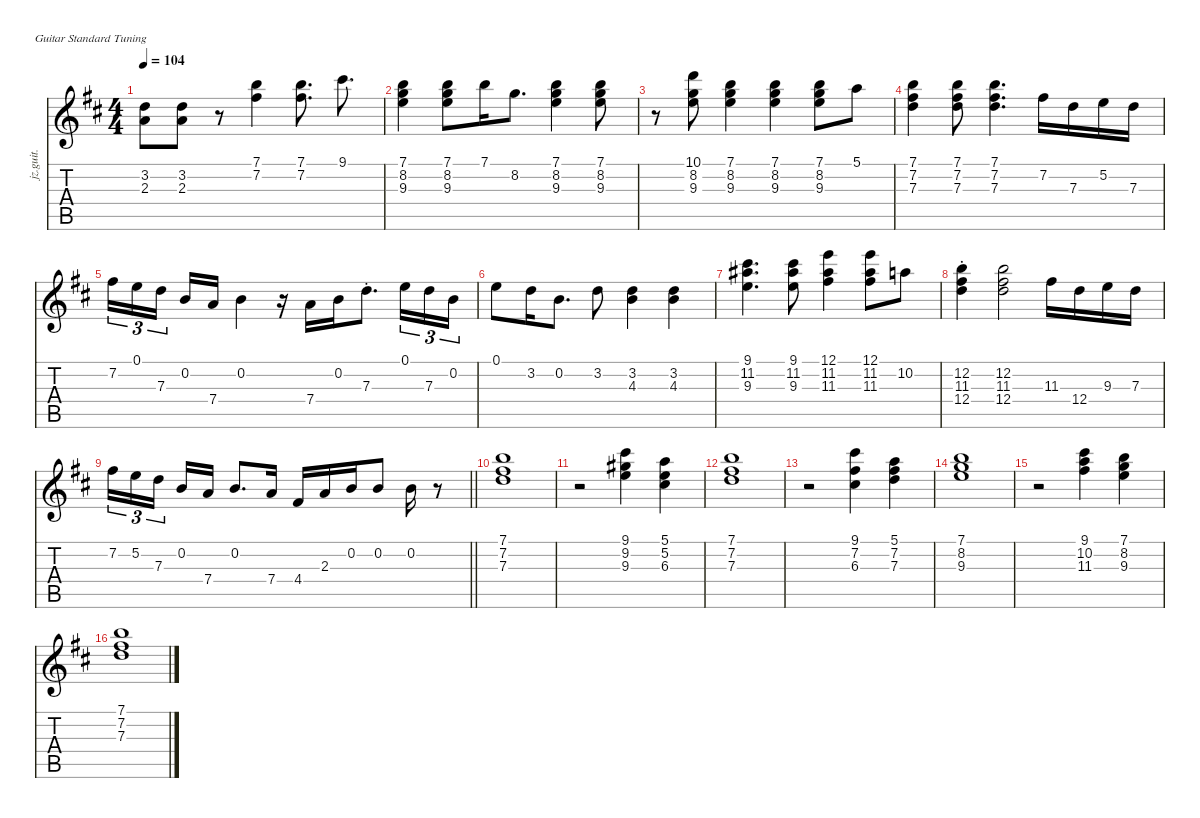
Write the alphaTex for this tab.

\defaultSystemsLayout 4
\hideDynamics
\bracketExtendMode nobrackets
\otherSystemsTrackNameOrientation horizontal
\track ("Rhodes" "jz.guit.") {instrument electricguitarjazz}
\staff {score tabs}
\tuning (E4 B3 G3 D3 A2 E2)
\ts (4 4)
\tempo 104
\clef g2
\ks d
(3.2{acc forcenatural} 2.3{acc forcenatural}).8{dy f} (3.2{acc forcenatural} 2.3{acc forcenatural}).8 r.8 (7.1{acc forcenatural} 7.2{acc #}).4 (7.1{acc forcenatural} 7.2{acc #}).8{d} 9.1{acc #}.8{d} |
(7.1{acc forcenatural} 8.2{acc forcenatural} 9.3{acc forcenatural}).4 (7.1{acc forcenatural} 8.2{acc forcenatural} 9.3{acc forcenatural}).8 7.1{acc forcenatural}.16 8.2{acc forcenatural}.8{d} (7.1{acc forcenatural} 8.2{acc forcenatural} 9.3{acc forcenatural}).4 (7.1{acc forcenatural} 8.2{acc forcenatural} 9.3{acc forcenatural}).8 |
r.8 (10.1{acc forcenatural} 8.2{acc forcenatural} 9.3{acc forcenatural}).8 (7.1{acc forcenatural} 8.2{acc forcenatural} 9.3{acc forcenatural}).4 (7.1{acc forcenatural} 8.2{acc forcenatural} 9.3{acc forcenatural}).4 (7.1{acc forcenatural} 8.2{acc forcenatural} 9.3{acc forcenatural}).8 5.1{acc forcenatural}.8 |
(7.1{acc forcenatural} 7.2{acc #} 7.3{acc forcenatural}).4 (7.1{acc forcenatural} 7.2{acc #} 7.3{acc forcenatural}).8 (7.1{acc forcenatural} 7.2{acc #} 7.3{acc forcenatural}).4{d} 7.2{acc #}.16 7.3{acc forcenatural}.16 5.2{acc forcenatural}.16 7.3{acc forcenatural}.16{dy p} |
7.2{acc #}.16{tu (3 2) dy f} 0.1{acc forcenatural}.16{tu (3 2) dy mf} 7.3{acc forcenatural}.16{tu (3 2)} 0.2{acc forcenatural}.16{dy f} 7.4{acc forcenatural}.16 0.2{acc forcenatural}.4 r.16 7.4{acc forcenatural}.16 0.2{acc forcenatural}.16{dy mf} 7.3{st acc forcenatural}.8{d dy f} 0.1{acc forcenatural}.16{tu (3 2)} 7.3{acc forcenatural}.16{tu (3 2) dy mf} 0.2{acc forcenatural}.16{tu (3 2) dy p} |
0.1{acc forcenatural}.8{dy f} 3.2{acc forcenatural}.16 0.2{acc forcenatural}.8{d} 3.2{acc forcenatural}.8 (3.2{acc forcenatural} 4.3{acc forcenatural}).4 (3.2{acc forcenatural} 4.3{acc forcenatural}).4 |
(9.1{acc #} 11.2{acc #} 9.3{acc forcenatural}).4{d} (9.1{acc #} 11.2{acc #} 9.3{acc forcenatural}).8 (12.1{acc forcenatural} 11.2{acc #} 11.3{acc #}).4 (12.1{acc forcenatural} 11.2{acc #} 11.3{acc #}).8 10.2{acc forcenatural}.8 |
(12.2{st acc forcenatural} 11.3{st acc #} 12.4{st acc forcenatural}).4 (12.2{acc forcenatural} 11.3{acc #} 12.4{acc forcenatural}).2 11.3{acc #}.16 12.4{acc forcenatural}.16 9.3{acc forcenatural}.16 7.3{acc forcenatural}.16{dy p} |
\barLineRight lightlight
7.2{acc #}.16{tu (3 2) dy f} 5.2{acc forcenatural}.16{tu (3 2)} 7.3{acc forcenatural}.16{tu (3 2) dy mf} 0.2{acc forcenatural}.16{dy f} 7.4{acc forcenatural}.16 0.2{acc forcenatural}.8{d} 7.4{acc forcenatural}.16 4.4{acc #}.16 2.3{acc forcenatural}.16 0.2{acc forcenatural}.16 0.2{acc forcenatural}.8 0.2{acc forcenatural}.16 r.8 |
(7.1{acc forcenatural} 7.2{acc #} 7.3{acc forcenatural}).1 |
r.2 (9.1{acc #} 9.2{acc #} 9.3{acc forcenatural}).4 (5.1{acc forcenatural} 5.2{acc forcenatural} 6.3{acc #}).4 |
(7.1{acc forcenatural} 7.2{acc #} 7.3{acc forcenatural}).1 |
r.2 (9.1{acc #} 7.2{acc #} 6.3{acc #}).4 (5.1{acc forcenatural} 7.2{acc #} 7.3{acc forcenatural}).4 |
(7.1{acc forcenatural} 8.2{acc forcenatural} 9.3{acc forcenatural}).1 |
r.2 (9.1{acc #} 10.2{acc forcenatural} 11.3{acc #}).4 (7.1{acc forcenatural} 8.2{acc forcenatural} 9.3{acc forcenatural}).4 |
(7.1{acc forcenatural} 7.2{acc #} 7.3{acc forcenatural}).1
